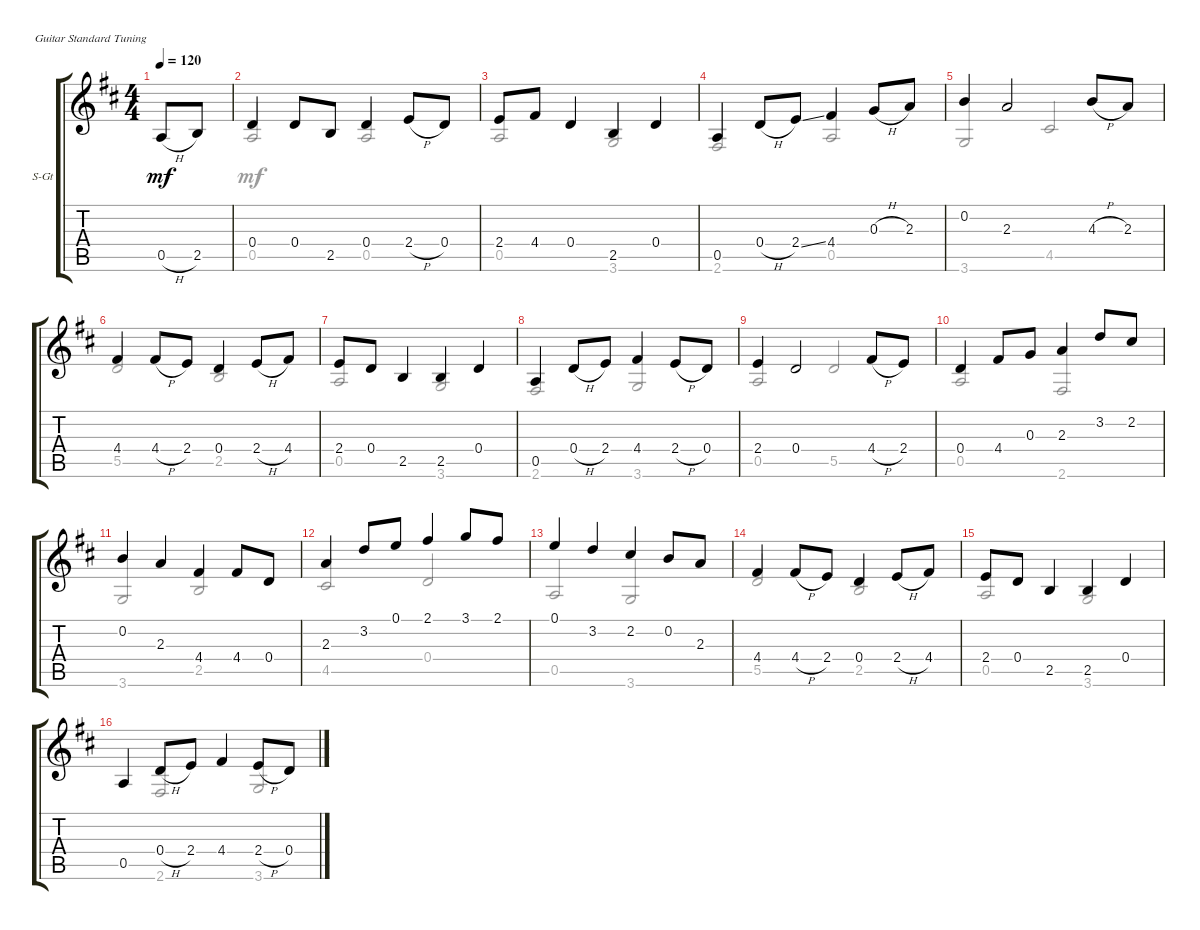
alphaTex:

\defaultSystemsLayout 4
\bracketExtendMode groupsimilarinstruments
\firstSystemTrackNameOrientation horizontal
\otherSystemsTrackNameOrientation horizontal
\track ("Steel Guitar" "S-Gt") {instrument acousticguitarsteel}
\staff {score tabs}
\tuning (E4 B3 G3 D3 A2 E2)
\voice
\ts (4 4)
\ac
\tempo 120
\clef g2
\ks d
0.5{h}.8{dy mf instrument acousticguitarsteel} 2.5.8 |
0.4.4 0.4.8 2.5.8 0.4.4 2.4{h}.8 0.4.8 |
2.4.8 4.4.8 0.4.4 2.5.4 0.4.4 |
0.5.4 0.4{h}.8 2.4{ss}.8 4.4.4 0.3{h}.8 2.3.8 |
0.2.4 2.3.2 4.3{h}.8 2.3.8 |
4.4.4 4.4{h}.8 2.4.8 0.4.4 2.4{h}.8 4.4.8 |
2.4.8 0.4.8 2.5.4 2.5.4 0.4.4 |
0.5.4 0.4{h}.8 2.4.8 4.4.4 2.4{h}.8 0.4.8 |
2.4.4 0.4.2 4.4{h}.8 2.4.8 |
0.4.4 4.4.8 0.3.8 2.3.4 3.2.8 2.2.8 |
0.2.4 2.3.4 4.4.4 4.4.8 0.4.8 |
2.3.4 3.2.8 0.1.8 2.1.4 3.1.8 2.1.8 |
0.1.4 3.2.4 2.2.4 0.2.8 2.3.8 |
4.4.4 4.4{h}.8 2.4.8 0.4.4 2.4{h}.8 4.4.8 |
2.4.8 0.4.8 2.5.4 2.5.4 0.4.4 |
\scale
0.357377 0.5.4 0.4{h}.8 2.4.8 4.4.4 2.4{h}.8 0.4.8
\voice
\clef g2
\ottava regular
\simile none
\ks d
|
|
|
|
|
|
|
|
|
|
|
|
|
|
|
\scale
0.357377
\voice
\clef g2
\ottava regular
\simile none
\ks d
|
0.5.2{beam invert} 0.5.2{beam invert} |
0.5.2{beam invert} 3.6.2{beam invert} |
2.6.2{beam invert} 0.5.2{beam invert} |
3.6.2{beam invert} 4.5.2{beam invert} |
5.5.2{beam invert} 2.5.2{beam invert} |
0.5.2{beam invert} 3.6.2{beam invert} |
2.6.2{beam invert} 3.6.2{beam invert} |
0.5.2{beam invert} 5.5.2{beam invert} |
0.5.2{beam invert} 2.6.2{beam invert} |
3.6.2{beam invert} 2.5.2{beam invert} |
4.5.2{beam invert} 0.4.2{beam invert} |
0.5.2{beam invert} 3.6.2{beam invert} |
5.5.2{beam invert} 2.5.2{beam invert} |
0.5.2{beam invert} 3.6.2{beam invert} |
\scale
0.357377 2.6.2{beam invert} 3.6.2{beam invert}
